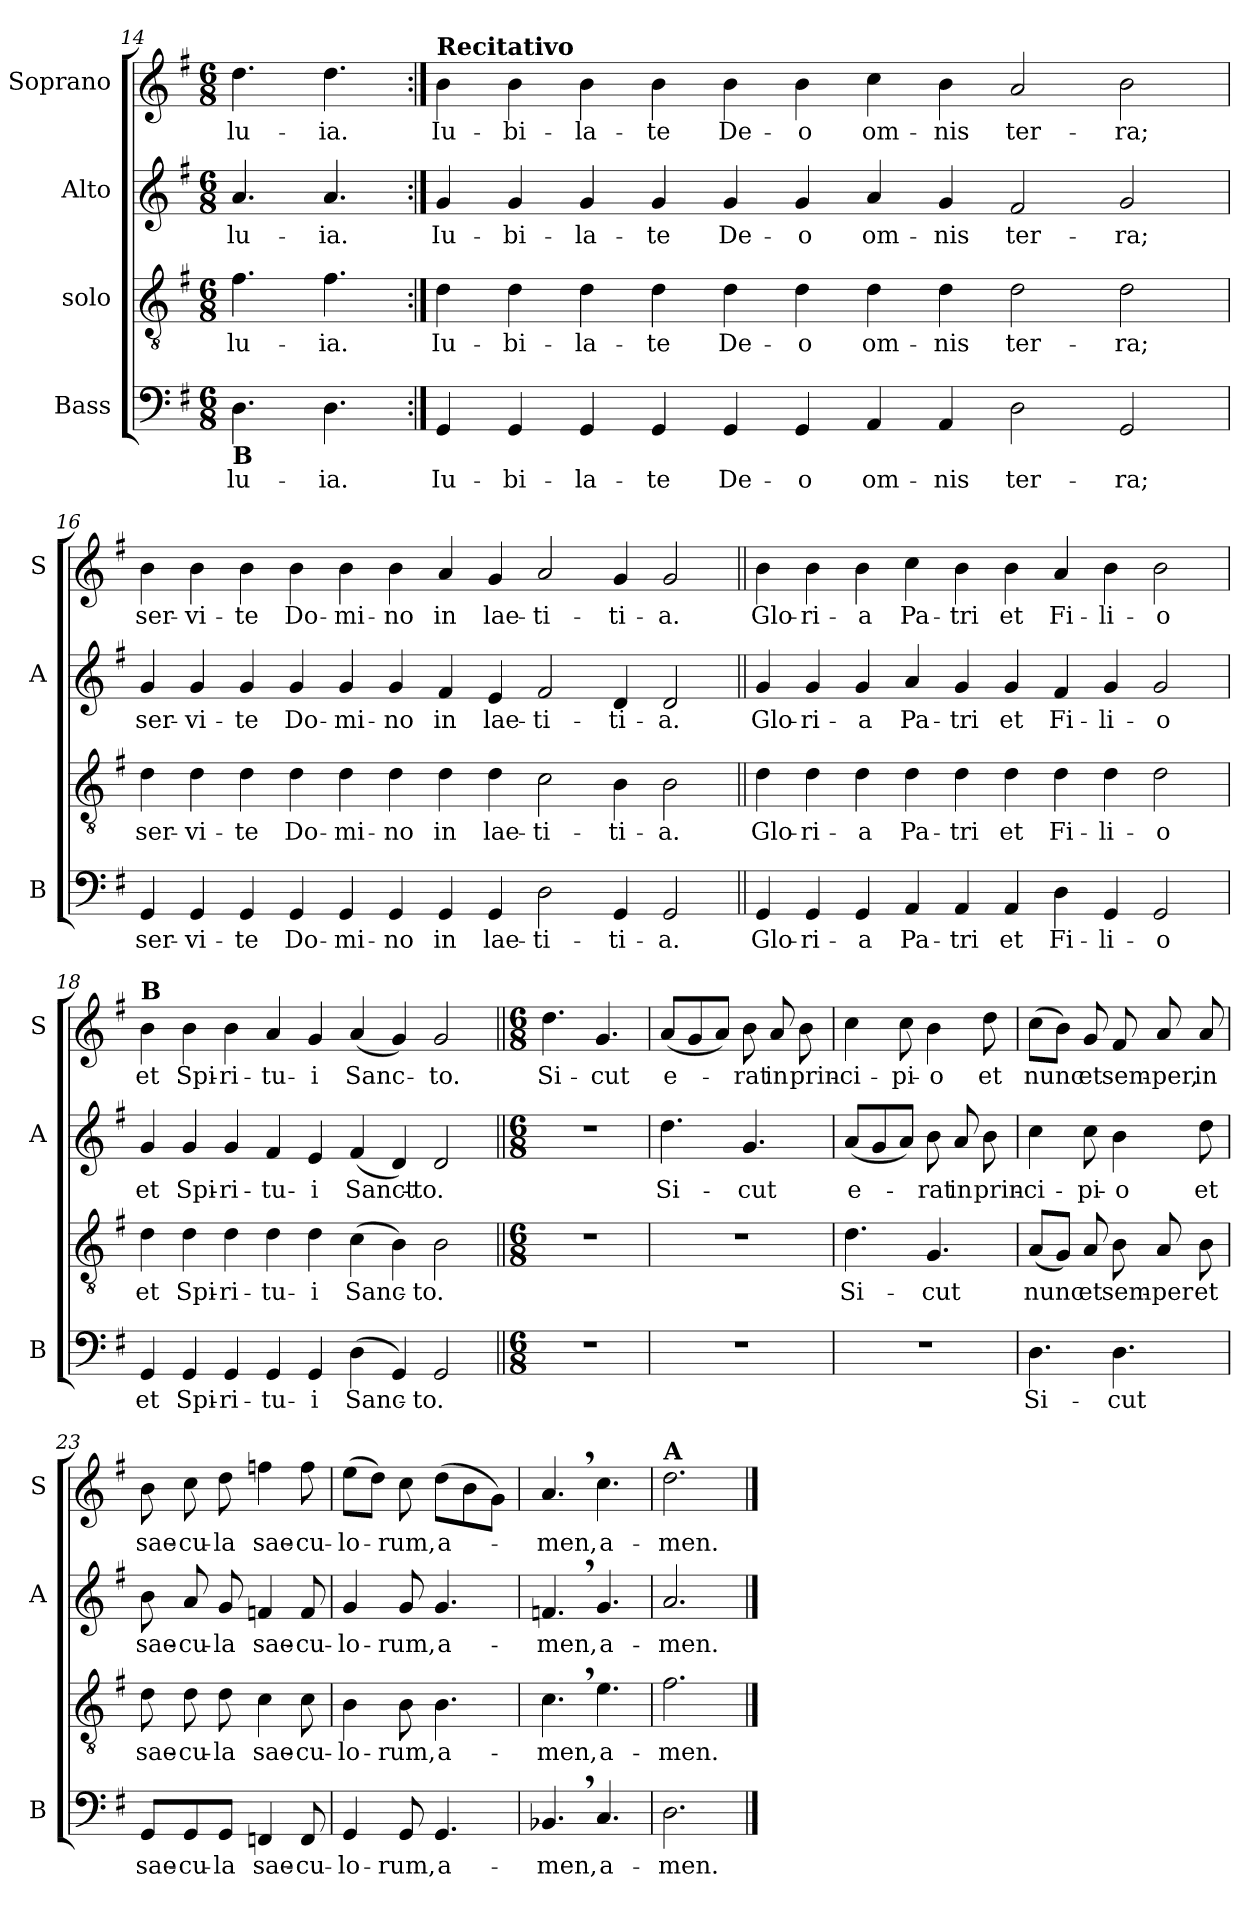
**kern	**text	**kern	**text	**kern	**text	**kern	**text
*part4	*part4	*part3	*part3	*part2	*part2	*part1	*part1
*staff4	*staff4	*staff3	*staff3	*staff2	*staff2	*staff1	*staff1
*I"Bass	*	*I"solo	*	*I"Alto	*	*I"Soprano	*
*I'B	*	*	*	*I'A	*	*I'S	*
*clefF4	*	*clefGv2	*	*clefG2	*	*clefG2	*
*k[f#]	*	*k[f#]	*	*k[f#]	*	*k[f#]	*
*G:	*	*G:	*	*G:	*	*G:	*
*M6/8	*	*M6/8	*	*M6/8	*	*M6/8	*
=14	=14	=14	=14	=14	=14	=14	=14
!LO:TX:b:B:t=B	!	!	!	!	!	!	!
!	!LO:LY:b	!	!LO:LY:b	!	!LO:LY:b	!	!LO:LY:b
4.D\	-lu-	4.f#\	-lu-	4.a/	-lu-	4.dd\	-lu-
!	!LO:LY:b	!	!LO:LY:b	!	!LO:LY:b	!	!LO:LY:b
4.D\	-ia.	4.f#\	-ia.	4.a/	-ia.	4.dd\	-ia.
!!LO:LB:g=z
=15:|!	=15:|!	=15:|!	=15:|!	=15:|!	=15:|!	=15:|!	=15:|!
!	!	!	!	!	!	!LO:TX:a:B:t=Recitativo	!
!	!LO:LY:b	!	!LO:LY:b	!	!LO:LY:b	!	!LO:LY:b
4GG	Iu-	4d	Iu-	4g	Iu-	4b	Iu-
!	!LO:LY:b	!	!LO:LY:b	!	!LO:LY:b	!	!LO:LY:b
4GG	-bi-	4d	-bi-	4g	-bi-	4b	-bi-
!	!LO:LY:b	!	!LO:LY:b	!	!LO:LY:b	!	!LO:LY:b
4GG	-la-	4d	-la-	4g	-la-	4b	-la-
!	!LO:LY:b	!	!LO:LY:b	!	!LO:LY:b	!	!LO:LY:b
4GG	-te	4d	-te	4g	-te	4b	-te
!	!LO:LY:b	!	!LO:LY:b	!	!LO:LY:b	!	!LO:LY:b
4GG	De-	4d	De-	4g	De-	4b	De-
!	!LO:LY:b	!	!LO:LY:b	!	!LO:LY:b	!	!LO:LY:b
4GG	-o	4d	-o	4g	-o	4b	-o
!	!LO:LY:b	!	!LO:LY:b	!	!LO:LY:b	!	!LO:LY:b
4AA	om-	4d	om-	4a	om-	4cc	om-
!	!LO:LY:b	!	!LO:LY:b	!	!LO:LY:b	!	!LO:LY:b
4AA	-nis	4d	-nis	4g	-nis	4b	-nis
!	!LO:LY:b	!	!LO:LY:b	!	!LO:LY:b	!	!LO:LY:b
2D	ter-	2d	ter-	2f#	ter-	2a	ter-
!	!LO:LY:b	!	!LO:LY:b	!	!LO:LY:b	!	!LO:LY:b
2GG	-ra;	2d	-ra;	2g	-ra;	2b	-ra;
=16	=16	=16	=16	=16	=16	=16	=16
!	!LO:LY:b	!	!LO:LY:b	!	!LO:LY:b	!	!LO:LY:b
4GG	ser-	4d	ser-	4g	ser-	4b	ser-
!	!LO:LY:b	!	!LO:LY:b	!	!LO:LY:b	!	!LO:LY:b
4GG	-vi-	4d	-vi-	4g	-vi-	4b	-vi-
!	!LO:LY:b	!	!LO:LY:b	!	!LO:LY:b	!	!LO:LY:b
4GG	-te	4d	-te	4g	-te	4b	-te
!	!LO:LY:b	!	!LO:LY:b	!	!LO:LY:b	!	!LO:LY:b
4GG	Do-	4d	Do-	4g	Do-	4b	Do-
!	!LO:LY:b	!	!LO:LY:b	!	!LO:LY:b	!	!LO:LY:b
4GG	-mi-	4d	-mi-	4g	-mi-	4b	-mi-
!	!LO:LY:b	!	!LO:LY:b	!	!LO:LY:b	!	!LO:LY:b
4GG	-no	4d	-no	4g	-no	4b	-no
!	!LO:LY:b	!	!LO:LY:b	!	!LO:LY:b	!	!LO:LY:b
4GG	in	4d	in	4f#	in	4a	in
!	!LO:LY:b	!	!LO:LY:b	!	!LO:LY:b	!	!LO:LY:b
4GG	lae-	4d	lae-	4e	lae-	4g	lae-
!	!LO:LY:b	!	!LO:LY:b	!	!LO:LY:b	!	!LO:LY:b
2D	-ti-	2c	-ti-	2f#	-ti-	2a	-ti-
!	!LO:LY:b	!	!LO:LY:b	!	!LO:LY:b	!	!LO:LY:b
4GG	-ti-	4B	-ti-	4d	-ti-	4g	-ti-
!	!LO:LY:b	!	!LO:LY:b	!	!LO:LY:b	!	!LO:LY:b
2GG	-a.	2B	-a.	2d	-a.	2g	-a.
!!LO:LB:g=z
=17||	=17||	=17||	=17||	=17||	=17||	=17||	=17||
!	!LO:LY:b	!	!LO:LY:b	!	!LO:LY:b	!	!LO:LY:b
4GG	Glo-	4d	Glo-	4g	Glo-	4b	Glo-
!	!LO:LY:b	!	!LO:LY:b	!	!LO:LY:b	!	!LO:LY:b
4GG	-ri-	4d	-ri-	4g	-ri-	4b	-ri-
!	!LO:LY:b	!	!LO:LY:b	!	!LO:LY:b	!	!LO:LY:b
4GG	-a	4d	-a	4g	-a	4b	-a
!	!LO:LY:b	!	!LO:LY:b	!	!LO:LY:b	!	!LO:LY:b
4AA	Pa-	4d	Pa-	4a	Pa-	4cc	Pa-
!	!LO:LY:b	!	!LO:LY:b	!	!LO:LY:b	!	!LO:LY:b
4AA	-tri	4d	-tri	4g	-tri	4b	-tri
!	!LO:LY:b	!	!LO:LY:b	!	!LO:LY:b	!	!LO:LY:b
4AA	et	4d	et	4g	et	4b	et
!	!LO:LY:b	!	!LO:LY:b	!	!LO:LY:b	!	!LO:LY:b
4D	Fi-	4d	Fi-	4f#	Fi-	4a	Fi-
!	!LO:LY:b	!	!LO:LY:b	!	!LO:LY:b	!	!LO:LY:b
4GG	-li-	4d	-li-	4g	-li-	4b	-li-
!	!LO:LY:b	!	!LO:LY:b	!	!LO:LY:b	!	!LO:LY:b
2GG	-o	2d	-o	2g	-o	2b	-o
=18	=18	=18	=18	=18	=18	=18	=18
!	!	!	!	!	!	!LO:TX:a:B:t=B	!
!	!LO:LY:b	!	!LO:LY:b	!	!LO:LY:b	!	!LO:LY:b
4GG	et	4d	et	4g	et	4b	et
!	!LO:LY:b	!	!LO:LY:b	!	!LO:LY:b	!	!LO:LY:b
4GG	Spi-	4d	Spi-	4g	Spi-	4b	Spi-
!	!LO:LY:b	!	!LO:LY:b	!	!LO:LY:b	!	!LO:LY:b
4GG	-ri-	4d	-ri-	4g	-ri-	4b	-ri-
!	!LO:LY:b	!	!LO:LY:b	!	!LO:LY:b	!	!LO:LY:b
4GG	-tu-	4d	-tu-	4f#	-tu-	4a	-tu-
!	!LO:LY:b	!	!LO:LY:b	!	!LO:LY:b	!	!LO:LY:b
4GG	-i	4d	-i	4e	-i	4g	-i
!	!LO:LY:b	!	!LO:LY:b	!	!LO:LY:b	!	!LO:LY:b
(>4D	Sanc-	(>4c	Sanc-	(<4f#	Sanct-	(<4a	Sanc-
4GG)	.	4B)	.	4d)	.	4g)	.
!	!LO:LY:b	!	!LO:LY:b	!	!LO:LY:b	!	!LO:LY:b
2GG	-to.	2B	-to.	2d	-to.	2g	-to.
!!LO:PB:g=z
=19||	=19||	=19||	=19||	=19||	=19||	=19||	=19||
*M6/8	*	*M6/8	*	*M6/8	*	*M6/8	*
!	!	!	!	!	!	!	!LO:LY:b
2.r	.	2.r	.	2.r	.	4.dd\	Si-
!	!	!	!	!	!	!	!LO:LY:b
.	.	.	.	.	.	4.g/	-cut
=20	=20	=20	=20	=20	=20	=20	=20
!	!	!	!	!	!LO:LY:b	!	!LO:LY:b
2.r	.	2.r	.	4.dd\	Si-	(<8a/L	e-
.	.	.	.	.	.	8g/	.
.	.	.	.	.	.	8a/J)	.
!	!	!	!	!	!LO:LY:b	!	!LO:LY:b
.	.	.	.	4.g/	-cut	8b\	-rat
!	!	!	!	!	!	!	!LO:LY:b
.	.	.	.	.	.	8a/	in
!	!	!	!	!	!	!	!LO:LY:b
.	.	.	.	.	.	8b\	prin-
=21	=21	=21	=21	=21	=21	=21	=21
!	!	!	!LO:LY:b	!	!LO:LY:b	!	!LO:LY:b
2.r	.	4.d\	Si-	(<8a/L	e-	4cc\	-ci-
.	.	.	.	8g/	.	.	.
!	!	!	!	!	!	!	!LO:LY:b
.	.	.	.	8a/J)	.	8cc\	-pi-
!	!	!	!LO:LY:b	!	!LO:LY:b	!	!LO:LY:b
.	.	4.G/	-cut	8b\	-rat	4b\	-o
!	!	!	!	!	!LO:LY:b	!	!
.	.	.	.	8a/	in	.	.
!	!	!	!	!	!LO:LY:b	!	!LO:LY:b
.	.	.	.	8b\	prin-	8dd\	et
=22	=22	=22	=22	=22	=22	=22	=22
!	!LO:LY:b	!	!LO:LY:b	!	!LO:LY:b	!	!LO:LY:b
4.D\	Si-	(<8A/L	nunc	4cc\	-ci-	(>8cc\L	nunc
.	.	8G/J)	.	.	.	8b\J)	.
!	!	!	!LO:LY:b	!	!LO:LY:b	!	!LO:LY:b
.	.	8A/	et	8cc\	-pi-	8g/	et
!	!LO:LY:b	!	!LO:LY:b	!	!LO:LY:b	!	!LO:LY:b
4.D\	-cut	8B\	sem-	4b\	-o	8f#/	sem-
!	!	!	!LO:LY:b	!	!	!	!LO:LY:b
.	.	8A/	-per	.	.	8a/	-per,
!	!	!	!LO:LY:b	!	!LO:LY:b	!	!LO:LY:b
.	.	8B\	et	8dd\	et	8a/	in
!!LO:LB:g=z
=23	=23	=23	=23	=23	=23	=23	=23
!	!LO:LY:b	!	!LO:LY:b	!	!LO:LY:b	!	!LO:LY:b
8GG/L	sae-	8d\	sae-	8b\	sae-	8b\	sae-
!	!LO:LY:b	!	!LO:LY:b	!	!LO:LY:b	!	!LO:LY:b
8GG/	-cu-	8d\	-cu-	8a/	-cu-	8cc\	-cu-
!	!LO:LY:b	!	!LO:LY:b	!	!LO:LY:b	!	!LO:LY:b
8GG/J	-la	8d\	-la	8g/	-la	8dd\	-la
!	!LO:LY:b	!	!LO:LY:b	!	!LO:LY:b	!	!LO:LY:b
4FFn/	sae-	4c\	sae-	4fn/	sae-	4ffn\	sae-
!	!LO:LY:b	!	!LO:LY:b	!	!LO:LY:b	!	!LO:LY:b
8FF/	-cu-	8c\	-cu-	8f/	-cu-	8ff\	-cu-
=24	=24	=24	=24	=24	=24	=24	=24
!	!LO:LY:b	!	!LO:LY:b	!	!LO:LY:b	!	!LO:LY:b
4GG/	-lo-	4B\	-lo-	4g/	-lo-	(>8ee\L	-lo-
.	.	.	.	.	.	8dd\J)	.
!	!LO:LY:b	!	!LO:LY:b	!	!LO:LY:b	!	!LO:LY:b
8GG/	-rum,	8B\	-rum,	8g/	-rum,	8cc\	-rum,
!	!LO:LY:b	!	!LO:LY:b	!	!LO:LY:b	!	!LO:LY:b
4.GG/	a-	4.B\	a-	4.g/	a-	(>8dd\L	a-
.	.	.	.	.	.	8b\	.
.	.	.	.	.	.	8g\J)	.
=25	=25	=25	=25	=25	=25	=25	=25
!	!LO:LY:b	!	!LO:LY:b	!	!LO:LY:b	!	!LO:LY:b
4.BB-X,>/	-men,	4.c,>\	-men,	4.fn,>/	-men,	4.a,>/	-men,
!	!LO:LY:b	!	!LO:LY:b	!	!LO:LY:b	!	!LO:LY:b
4.C/	a-	4.e\	a-	4.g/	a-	4.cc\	a-
=26	=26	=26	=26	=26	=26	=26	=26
!	!	!	!	!	!	!LO:TX:a:B:t=A	!
!	!LO:LY:b	!	!LO:LY:b	!	!LO:LY:b	!	!LO:LY:b
2.D\	-men.	2.f#\	-men.	2.a/	-men.	2.dd\	-men.
==	==	==	==	==	==	==	==
*-	*-	*-	*-	*-	*-	*-	*-
